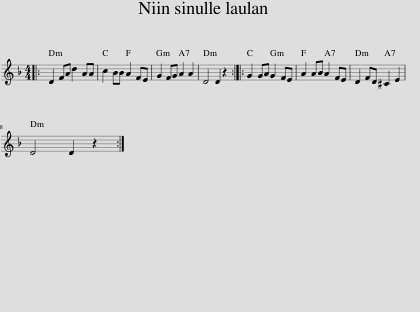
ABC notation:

X:1
L:1/8
M:4/4
I:linebreak $
K:Dmin
V:1 treble
V:1
|: D2 FA d2 AA | c2 BB A2 FE | G2 FG A2 A2 | D4 D2 z2 :: G2 GA G2 FE | %5
 A2 AB A2 FE | D2 FD ^C2 E2 |$ D4 D2 z2 :| %8
